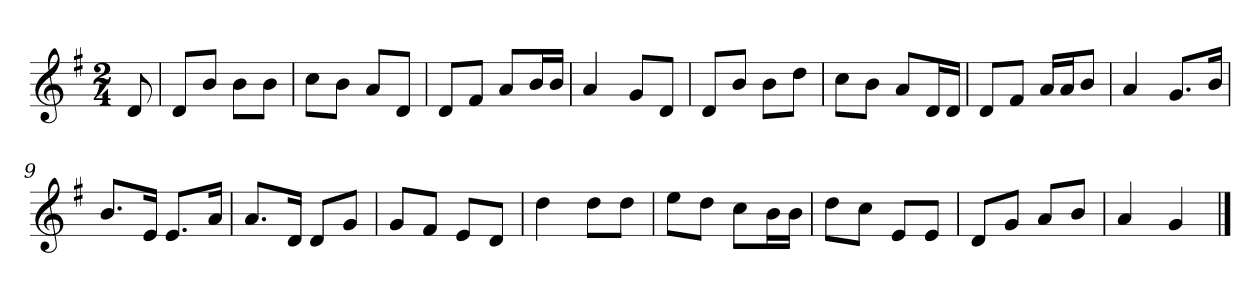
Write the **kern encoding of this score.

**kern
*part1
*staff1
*k[f#]
*M2/4
*MM120
=
8d
=1
8dL
8bJ
8bL
8bJ
=2
8ccL
8bJ
8aL
8dJ
=3
8dL
8f#J
8aL
16bL
16bJJ
=4
4a
8gL
8dJ
=5
8dL
8bJ
8bL
8ddJ
=6
8ccL
8bJ
8aL
16dL
16dJJ
=7
8dL
8f#J
16aLL
16aJ
8bJ
=8
4a
8.gL
16bJk
=9
8.bL
16eJk
8.eL
16aJk
=10
8.aL
16dJk
8dL
8gJ
=11
8gL
8f#J
8eL
8dJ
=12
4dd
8ddL
8ddJ
=13
8eeL
8ddJ
8ccL
16bL
16bJJ
=14
8ddL
8ccJ
8eL
8eJ
=15
8dL
8gJ
8aL
8bJ
=16
4a
4g
==
*-
